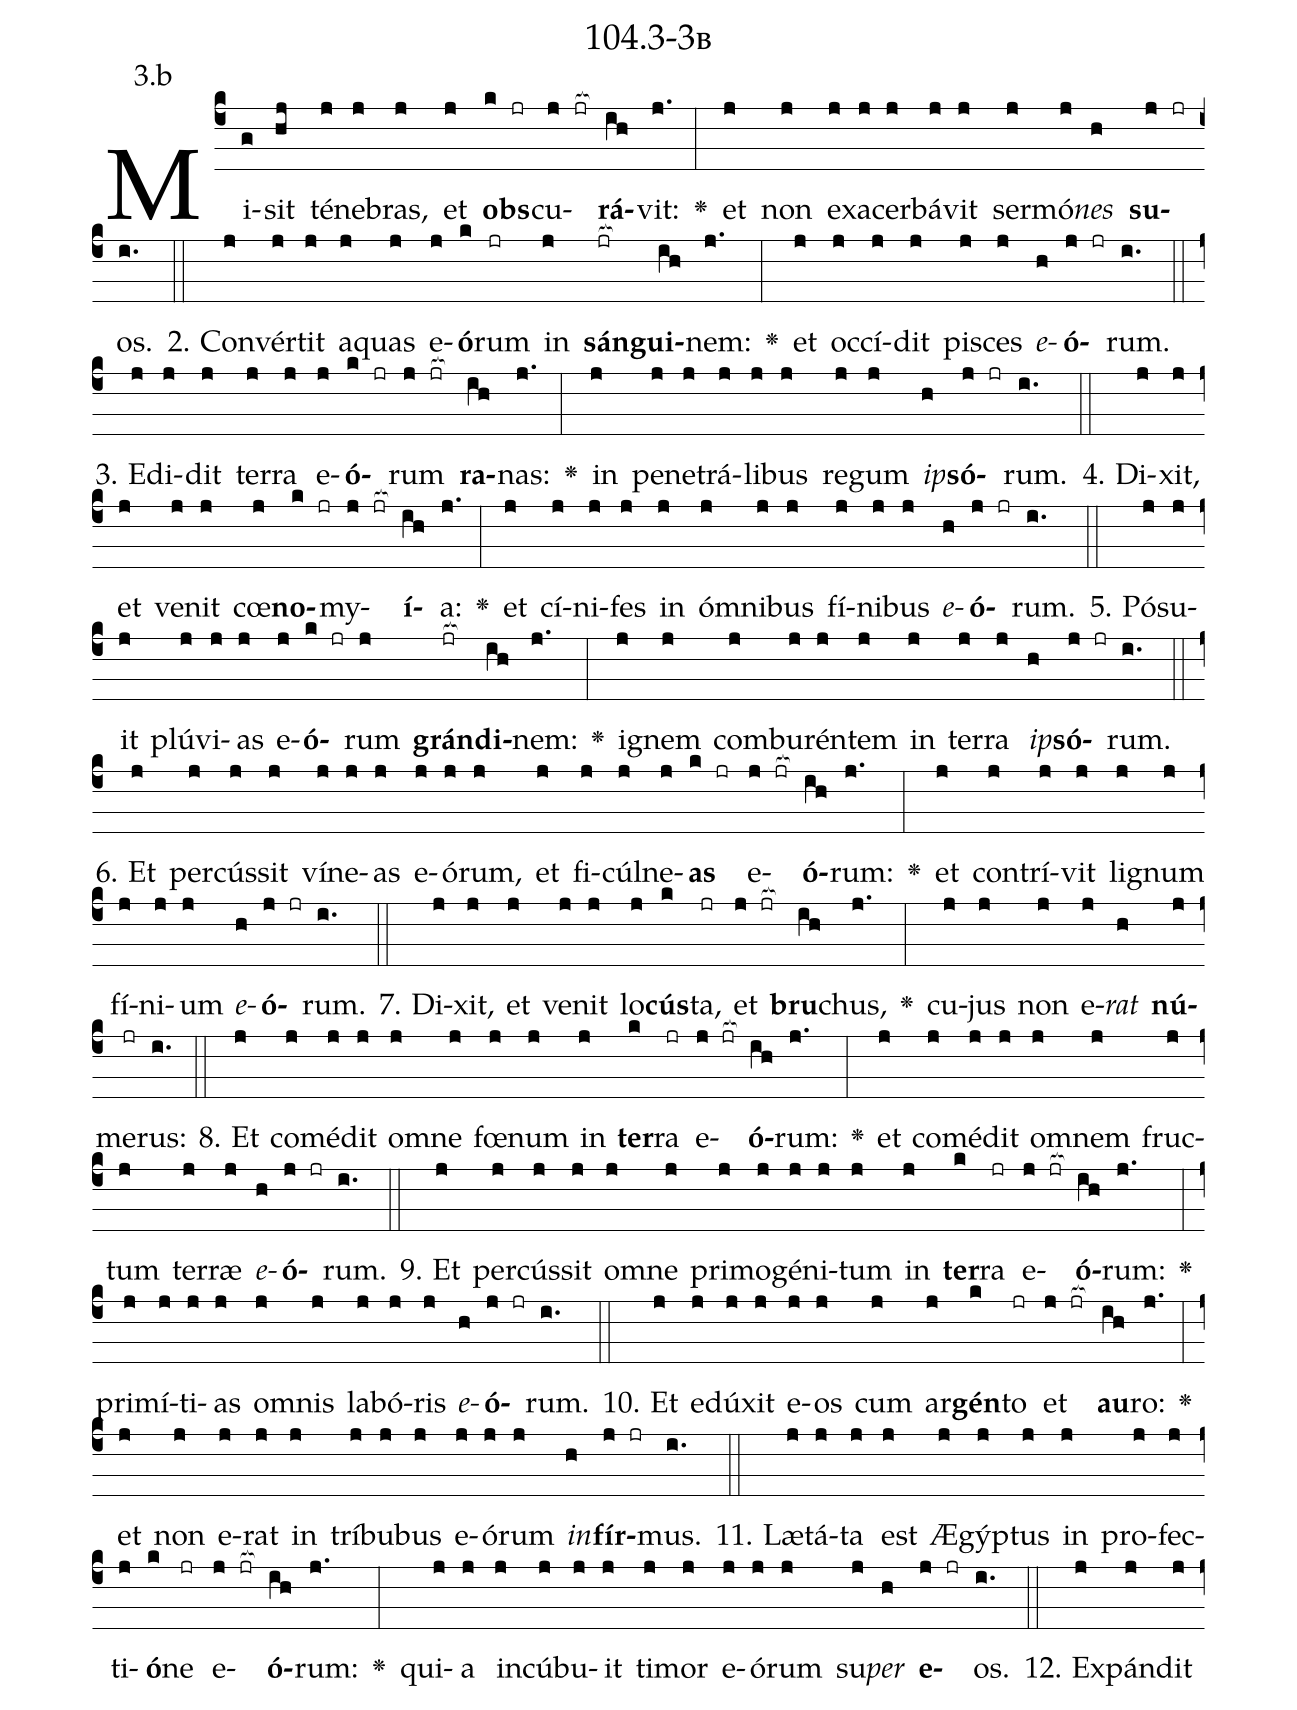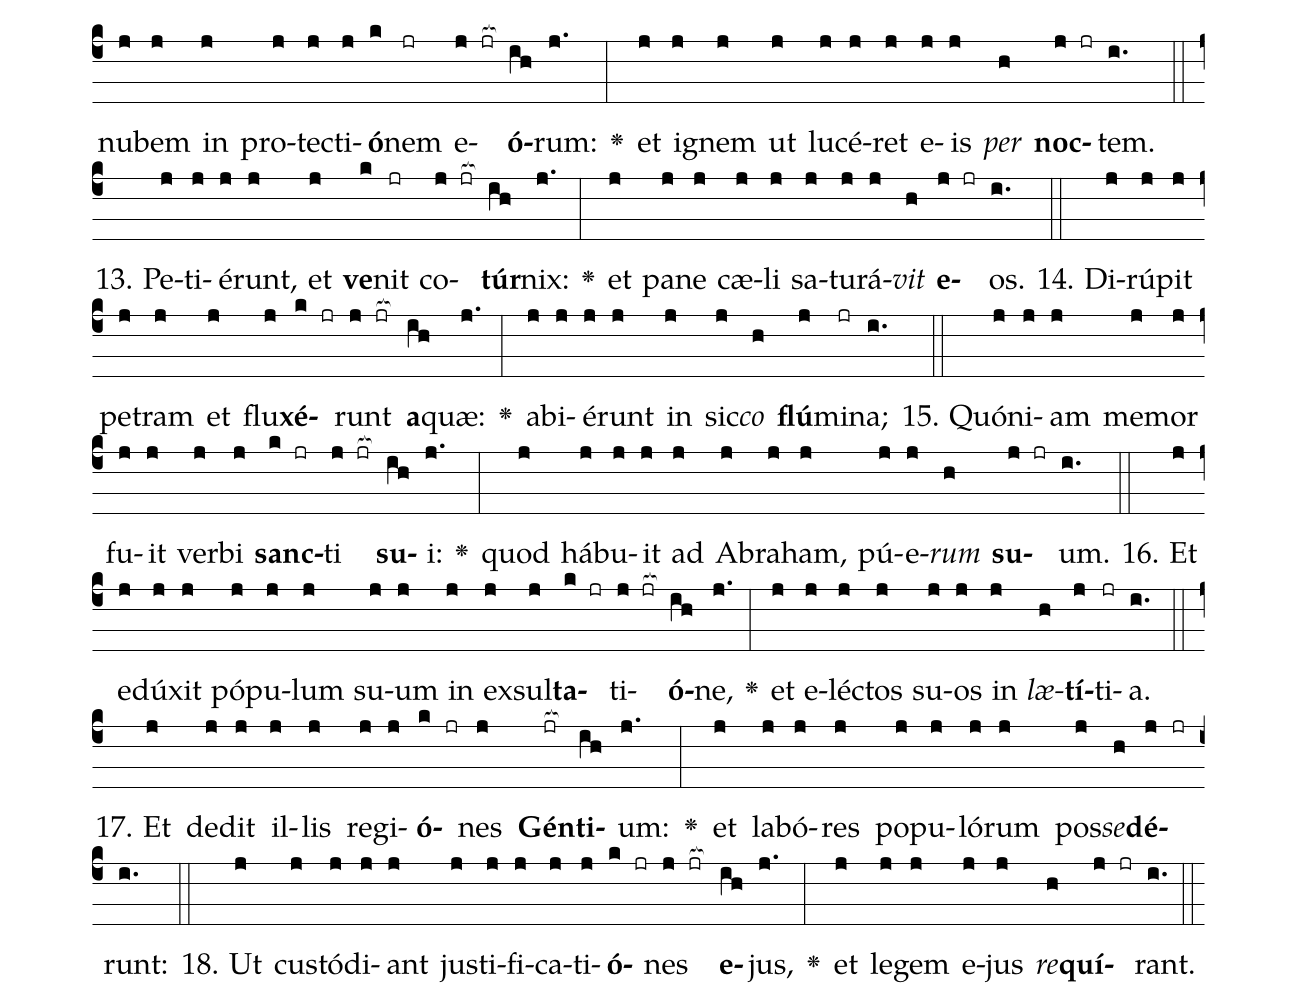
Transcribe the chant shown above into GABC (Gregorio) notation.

name: 104.3-3b;
annotation: 3.b;
%%
(c4)Mi(g)sit(hj) té(j)ne(j)bras,(j) et(j) <b>obs</b>(k jr)cu(j jr[ocb:1{])<b>rá</b>(ih[ocb:0}])vit:(j.) <v>\greheightstar</v>(:) et(j) non(j) ex(j)a(j)cer(j)bá(j)vit(j) ser(j)mó(j)<i>nes</i>(h) <b>su</b>(j jr)os.(i.) (::)
2. Con(j)vér(j)tit(j) a(j)quas(j) e(j)<b>ó</b>(k)rum(jr) in(j) <b>sán</b>(jr[ocb:1{])<b>gui</b>(ih[ocb:0}])nem:(j.) <v>\greheightstar</v>(:) et(j) oc(j)cí(j)dit(j) pi(j)sces(j) <i>e</i>(h)<b>ó</b>(j jr)rum.(i.) (::)
3. E(j)di(j)dit(j) ter(j)ra(j) e(j)<b>ó</b>(k jr)rum(j jr[ocb:1{]) <b>ra</b>(ih[ocb:0}])nas:(j.) <v>\greheightstar</v>(:) in(j) pe(j)ne(j)trá(j)li(j)bus(j) re(j)gum(j) <i>ip</i>(h)<b>só</b>(j jr)rum.(i.) (::)
4. Di(j)xit,(j) et(j) ve(j)nit(j) cœ(j)<b>no</b>(k jr)my(j jr[ocb:1{])<b>í</b>(ih[ocb:0}])a:(j.) <v>\greheightstar</v>(:) et(j) cí(j)ni(j)fes(j) in(j) óm(j)ni(j)bus(j) fí(j)ni(j)bus(j) <i>e</i>(h)<b>ó</b>(j jr)rum.(i.) (::)
5. Pó(j)su(j)it(j) plú(j)vi(j)as(j) e(j)<b>ó</b>(k jr)rum(j) <b>grán</b>(jr[ocb:1{])<b>di</b>(ih[ocb:0}])nem:(j.) <v>\greheightstar</v>(:) i(j)gnem(j) com(j)bu(j)rén(j)tem(j) in(j) ter(j)ra(j) <i>ip</i>(h)<b>só</b>(j jr)rum.(i.) (::)
6. Et(j) per(j)cús(j)sit(j) ví(j)ne(j)as(j) e(j)ó(j)rum,(j) et(j) fi(j)cúl(j)ne(j)<b>as</b>(k jr) e(j jr[ocb:1{])<b>ó</b>(ih[ocb:0}])rum:(j.) <v>\greheightstar</v>(:) et(j) con(j)trí(j)vit(j) li(j)gnum(j) fí(j)ni(j)um(j) <i>e</i>(h)<b>ó</b>(j jr)rum.(i.) (::)
7. Di(j)xit,(j) et(j) ve(j)nit(j) lo(j)<b>cús</b>(k)ta,(jr) et(j jr[ocb:1{]) <b>bru</b>(ih[ocb:0}])chus,(j.) <v>\greheightstar</v>(:) cu(j)jus(j) non(j) e(j)<i>rat</i>(h) <b>nú</b>(j)me(jr)rus:(i.) (::)
8. Et(j) com(j)é(j)dit(j) om(j)ne(j) fœ(j)num(j) in(j) <b>ter</b>(k)ra(jr) e(j jr[ocb:1{])<b>ó</b>(ih[ocb:0}])rum:(j.) <v>\greheightstar</v>(:) et(j) com(j)é(j)dit(j) om(j)nem(j) fruc(j)tum(j) ter(j)ræ(j) <i>e</i>(h)<b>ó</b>(j jr)rum.(i.) (::)
9. Et(j) per(j)cús(j)sit(j) om(j)ne(j) pri(j)mo(j)gé(j)ni(j)tum(j) in(j) <b>ter</b>(k)ra(jr) e(j jr[ocb:1{])<b>ó</b>(ih[ocb:0}])rum:(j.) <v>\greheightstar</v>(:) pri(j)mí(j)ti(j)as(j) om(j)nis(j) la(j)bó(j)ris(j) <i>e</i>(h)<b>ó</b>(j jr)rum.(i.) (::)
10. Et(j) e(j)dú(j)xit(j) e(j)os(j) cum(j) ar(j)<b>gén</b>(k)to(jr) et(j jr[ocb:1{]) <b>au</b>(ih[ocb:0}])ro:(j.) <v>\greheightstar</v>(:) et(j) non(j) e(j)rat(j) in(j) trí(j)bu(j)bus(j) e(j)ó(j)rum(j) <i>in</i>(h)<b>fír</b>(j jr)mus.(i.) (::)
11. Læ(j)tá(j)ta(j) est(j) Æ(j)gýp(j)tus(j) in(j) pro(j)fec(j)ti(j)<b>ó</b>(k)ne(jr) e(j jr[ocb:1{])<b>ó</b>(ih[ocb:0}])rum:(j.) <v>\greheightstar</v>(:) qui(j)a(j) in(j)cú(j)bu(j)it(j) ti(j)mor(j) e(j)ó(j)rum(j) su(j)<i>per</i>(h) <b>e</b>(j jr)os.(i.) (::)
12. Ex(j)pán(j)dit(j) nu(j)bem(j) in(j) pro(j)tec(j)ti(j)<b>ó</b>(k)nem(jr) e(j jr[ocb:1{])<b>ó</b>(ih[ocb:0}])rum:(j.) <v>\greheightstar</v>(:) et(j) i(j)gnem(j) ut(j) lu(j)cé(j)ret(j) e(j)is(j) <i>per</i>(h) <b>noc</b>(j jr)tem.(i.) (::)
13. Pe(j)ti(j)é(j)runt,(j) et(j) <b>ve</b>(k)nit(jr) co(j jr[ocb:1{])<b>túr</b>(ih[ocb:0}])nix:(j.) <v>\greheightstar</v>(:) et(j) pa(j)ne(j) cæ(j)li(j) sa(j)tu(j)rá(j)<i>vit</i>(h) <b>e</b>(j jr)os.(i.) (::)
14. Di(j)rú(j)pit(j) pe(j)tram(j) et(j) flu(j)<b>xé</b>(k jr)runt(j jr[ocb:1{]) <b>a</b>(ih[ocb:0}])quæ:(j.) <v>\greheightstar</v>(:) ab(j)i(j)é(j)runt(j) in(j) sic(j)<i>co</i>(h) <b>flú</b>(j)mi(jr)na;(i.) (::)
15. Quón(j)i(j)am(j) me(j)mor(j) fu(j)it(j) ver(j)bi(j) <b>sanc</b>(k jr)ti(j jr[ocb:1{]) <b>su</b>(ih[ocb:0}])i:(j.) <v>\greheightstar</v>(:) quod(j) há(j)bu(j)it(j) ad(j) A(j)bra(j)ham,(j) pú(j)e(j)<i>rum</i>(h) <b>su</b>(j jr)um.(i.) (::)
16. Et(j) e(j)dú(j)xit(j) pó(j)pu(j)lum(j) su(j)um(j) in(j) ex(j)sul(j)<b>ta</b>(k jr)ti(j jr[ocb:1{])<b>ó</b>(ih[ocb:0}])ne,(j.) <v>\greheightstar</v>(:) et(j) e(j)léc(j)tos(j) su(j)os(j) in(j) <i>læ</i>(h)<b>tí</b>(j)ti(jr)a.(i.) (::)
17. Et(j) de(j)dit(j) il(j)lis(j) re(j)gi(j)<b>ó</b>(k jr)nes(j) <b>Gén</b>(jr[ocb:1{])<b>ti</b>(ih[ocb:0}])um:(j.) <v>\greheightstar</v>(:) et(j) la(j)bó(j)res(j) po(j)pu(j)ló(j)rum(j) pos(j)<i>se</i>(h)<b>dé</b>(j jr)runt:(i.) (::)
18. Ut(j) cus(j)tó(j)di(j)ant(j) jus(j)ti(j)fi(j)ca(j)ti(j)<b>ó</b>(k jr)nes(j jr[ocb:1{]) <b>e</b>(ih[ocb:0}])jus,(j.) <v>\greheightstar</v>(:) et(j) le(j)gem(j) e(j)jus(j) <i>re</i>(h)<b>quí</b>(j jr)rant.(i.) (::)
